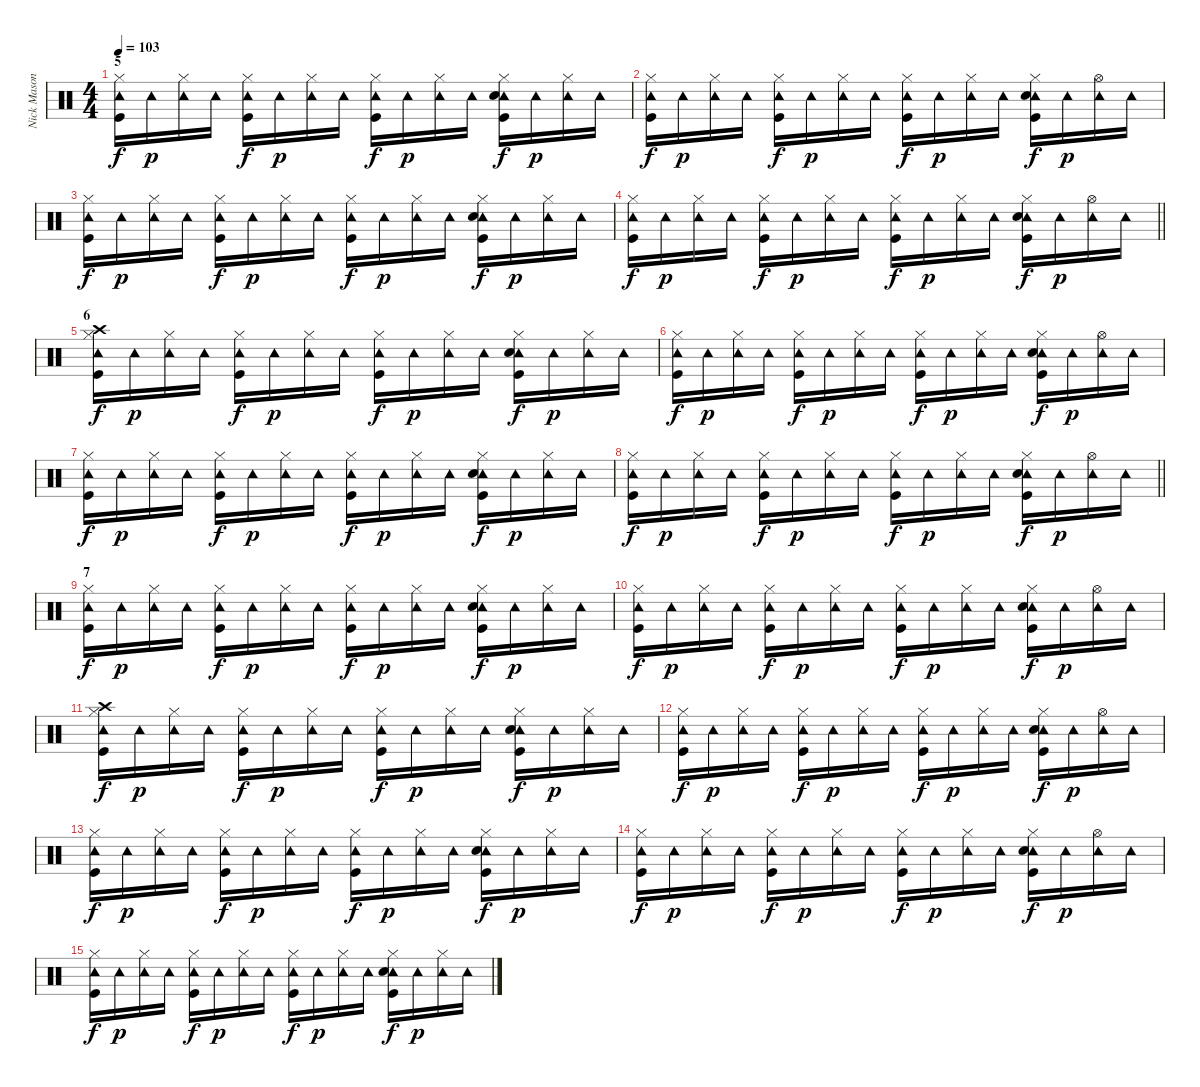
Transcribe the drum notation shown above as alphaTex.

\track ("Nick Mason" "Nick Mason") {instrument percussion}
\staff {score}
\articulation defaults
\ts (4 4)
\section ("" "5")
\tempo 103
\clef neutral
\ks c
("Tambourine (hit)" "Kick (hit)" "Hi-Hat (closed)").16{dy f} "Tambourine (hit)".16{dy p} ("Tambourine (hit)" "Hi-Hat (closed)").16 "Tambourine (hit)".16 ("Tambourine (hit)" "Kick (hit)" "Hi-Hat (closed)").16{dy f} "Tambourine (hit)".16{dy p} ("Tambourine (hit)" "Hi-Hat (closed)").16 "Tambourine (hit)".16 ("Tambourine (hit)" "Kick (hit)" "Hi-Hat (closed)").16{dy f} "Tambourine (hit)".16{dy p} ("Tambourine (hit)" "Hi-Hat (closed)").16 "Tambourine (hit)".16 ("Tambourine (hit)" "Kick (hit)" "Snare (hit) 2" "Hi-Hat (closed)").16{dy f} "Tambourine (hit)".16{dy p} ("Tambourine (hit)" "Hi-Hat (closed)").16 "Tambourine (hit)".16 |
("Tambourine (hit)" "Kick (hit)" "Hi-Hat (closed)").16{dy f} "Tambourine (hit)".16{dy p} ("Tambourine (hit)" "Hi-Hat (closed)").16 "Tambourine (hit)".16 ("Tambourine (hit)" "Kick (hit)" "Hi-Hat (closed)").16{dy f} "Tambourine (hit)".16{dy p} ("Tambourine (hit)" "Hi-Hat (closed)").16 "Tambourine (hit)".16 ("Tambourine (hit)" "Kick (hit)" "Hi-Hat (closed)").16{dy f} "Tambourine (hit)".16{dy p} ("Tambourine (hit)" "Hi-Hat (closed)").16 "Tambourine (hit)".16 ("Tambourine (hit)" "Kick (hit)" "Snare (hit) 2" "Hi-Hat (closed)").16{dy f} "Tambourine (hit)".16{dy p} ("Tambourine (hit)" "Hi-Hat (open)").16 "Tambourine (hit)".16 |
("Tambourine (hit)" "Kick (hit)" "Hi-Hat (closed)").16{dy f} "Tambourine (hit)".16{dy p} ("Tambourine (hit)" "Hi-Hat (closed)").16 "Tambourine (hit)".16 ("Tambourine (hit)" "Kick (hit)" "Hi-Hat (closed)").16{dy f} "Tambourine (hit)".16{dy p} ("Tambourine (hit)" "Hi-Hat (closed)").16 "Tambourine (hit)".16 ("Tambourine (hit)" "Kick (hit)" "Hi-Hat (closed)").16{dy f} "Tambourine (hit)".16{dy p} ("Tambourine (hit)" "Hi-Hat (closed)").16 "Tambourine (hit)".16 ("Tambourine (hit)" "Kick (hit)" "Snare (hit) 2" "Hi-Hat (closed)").16{dy f} "Tambourine (hit)".16{dy p} ("Tambourine (hit)" "Hi-Hat (closed)").16 "Tambourine (hit)".16 |
\barLineRight lightlight
("Tambourine (hit)" "Kick (hit)" "Hi-Hat (closed)").16{dy f} "Tambourine (hit)".16{dy p} ("Tambourine (hit)" "Hi-Hat (closed)").16 "Tambourine (hit)".16 ("Tambourine (hit)" "Kick (hit)" "Hi-Hat (closed)").16{dy f} "Tambourine (hit)".16{dy p} ("Tambourine (hit)" "Hi-Hat (closed)").16 "Tambourine (hit)".16 ("Tambourine (hit)" "Kick (hit)" "Hi-Hat (closed)").16{dy f} "Tambourine (hit)".16{dy p} ("Tambourine (hit)" "Hi-Hat (closed)").16 "Tambourine (hit)".16 ("Tambourine (hit)" "Kick (hit)" "Snare (hit) 2" "Hi-Hat (closed)").16{dy f} "Tambourine (hit)".16{dy p} ("Tambourine (hit)" "Hi-Hat (open)").16 "Tambourine (hit)".16 |
\section ("" "6")
("Tambourine (hit)" "Kick (hit)" "Hi-Hat (closed)" "Crash high (hit)").16{dy f} "Tambourine (hit)".16{dy p} ("Tambourine (hit)" "Hi-Hat (closed)").16 "Tambourine (hit)".16 ("Tambourine (hit)" "Kick (hit)" "Hi-Hat (closed)").16{dy f} "Tambourine (hit)".16{dy p} ("Tambourine (hit)" "Hi-Hat (closed)").16 "Tambourine (hit)".16 ("Tambourine (hit)" "Kick (hit)" "Hi-Hat (closed)").16{dy f} "Tambourine (hit)".16{dy p} ("Tambourine (hit)" "Hi-Hat (closed)").16 "Tambourine (hit)".16 ("Tambourine (hit)" "Kick (hit)" "Snare (hit) 2" "Hi-Hat (closed)").16{dy f} "Tambourine (hit)".16{dy p} ("Tambourine (hit)" "Hi-Hat (closed)").16 "Tambourine (hit)".16 |
("Tambourine (hit)" "Kick (hit)" "Hi-Hat (closed)").16{dy f} "Tambourine (hit)".16{dy p} ("Tambourine (hit)" "Hi-Hat (closed)").16 "Tambourine (hit)".16 ("Tambourine (hit)" "Kick (hit)" "Hi-Hat (closed)").16{dy f} "Tambourine (hit)".16{dy p} ("Tambourine (hit)" "Hi-Hat (closed)").16 "Tambourine (hit)".16 ("Tambourine (hit)" "Kick (hit)" "Hi-Hat (closed)").16{dy f} "Tambourine (hit)".16{dy p} ("Tambourine (hit)" "Hi-Hat (closed)").16 "Tambourine (hit)".16 ("Tambourine (hit)" "Kick (hit)" "Snare (hit) 2" "Hi-Hat (closed)").16{dy f} "Tambourine (hit)".16{dy p} ("Tambourine (hit)" "Hi-Hat (open)").16 "Tambourine (hit)".16 |
("Tambourine (hit)" "Kick (hit)" "Hi-Hat (closed)").16{dy f} "Tambourine (hit)".16{dy p} ("Tambourine (hit)" "Hi-Hat (closed)").16 "Tambourine (hit)".16 ("Tambourine (hit)" "Kick (hit)" "Hi-Hat (closed)").16{dy f} "Tambourine (hit)".16{dy p} ("Tambourine (hit)" "Hi-Hat (closed)").16 "Tambourine (hit)".16 ("Tambourine (hit)" "Kick (hit)" "Hi-Hat (closed)").16{dy f} "Tambourine (hit)".16{dy p} ("Tambourine (hit)" "Hi-Hat (closed)").16 "Tambourine (hit)".16 ("Tambourine (hit)" "Kick (hit)" "Snare (hit) 2" "Hi-Hat (closed)").16{dy f} "Tambourine (hit)".16{dy p} ("Tambourine (hit)" "Hi-Hat (closed)").16 "Tambourine (hit)".16 |
\barLineRight lightlight
("Tambourine (hit)" "Kick (hit)" "Hi-Hat (closed)").16{dy f} "Tambourine (hit)".16{dy p} ("Tambourine (hit)" "Hi-Hat (closed)").16 "Tambourine (hit)".16 ("Tambourine (hit)" "Kick (hit)" "Hi-Hat (closed)").16{dy f} "Tambourine (hit)".16{dy p} ("Tambourine (hit)" "Hi-Hat (closed)").16 "Tambourine (hit)".16 ("Tambourine (hit)" "Kick (hit)" "Hi-Hat (closed)").16{dy f} "Tambourine (hit)".16{dy p} ("Tambourine (hit)" "Hi-Hat (closed)").16 "Tambourine (hit)".16 ("Tambourine (hit)" "Kick (hit)" "Snare (hit) 2" "Hi-Hat (closed)").16{dy f} "Tambourine (hit)".16{dy p} ("Tambourine (hit)" "Hi-Hat (open)").16 "Tambourine (hit)".16 |
\section ("" "7")
("Tambourine (hit)" "Kick (hit)" "Hi-Hat (closed)").16{dy f} "Tambourine (hit)".16{dy p} ("Tambourine (hit)" "Hi-Hat (closed)").16 "Tambourine (hit)".16 ("Tambourine (hit)" "Kick (hit)" "Hi-Hat (closed)").16{dy f} "Tambourine (hit)".16{dy p} ("Tambourine (hit)" "Hi-Hat (closed)").16 "Tambourine (hit)".16 ("Tambourine (hit)" "Kick (hit)" "Hi-Hat (closed)").16{dy f} "Tambourine (hit)".16{dy p} ("Tambourine (hit)" "Hi-Hat (closed)").16 "Tambourine (hit)".16 ("Tambourine (hit)" "Kick (hit)" "Snare (hit) 2" "Hi-Hat (closed)").16{dy f} "Tambourine (hit)".16{dy p} ("Tambourine (hit)" "Hi-Hat (closed)").16 "Tambourine (hit)".16 |
("Tambourine (hit)" "Kick (hit)" "Hi-Hat (closed)").16{dy f} "Tambourine (hit)".16{dy p} ("Tambourine (hit)" "Hi-Hat (closed)").16 "Tambourine (hit)".16 ("Tambourine (hit)" "Kick (hit)" "Hi-Hat (closed)").16{dy f} "Tambourine (hit)".16{dy p} ("Tambourine (hit)" "Hi-Hat (closed)").16 "Tambourine (hit)".16 ("Tambourine (hit)" "Kick (hit)" "Hi-Hat (closed)").16{dy f} "Tambourine (hit)".16{dy p} ("Tambourine (hit)" "Hi-Hat (closed)").16 "Tambourine (hit)".16 ("Tambourine (hit)" "Kick (hit)" "Snare (hit) 2" "Hi-Hat (closed)").16{dy f} "Tambourine (hit)".16{dy p} ("Tambourine (hit)" "Hi-Hat (open)").16 "Tambourine (hit)".16 |
("Tambourine (hit)" "Kick (hit)" "Hi-Hat (closed)" "Crash high (hit)").16{dy f} "Tambourine (hit)".16{dy p} ("Tambourine (hit)" "Hi-Hat (closed)").16 "Tambourine (hit)".16 ("Tambourine (hit)" "Kick (hit)" "Hi-Hat (closed)").16{dy f} "Tambourine (hit)".16{dy p} ("Tambourine (hit)" "Hi-Hat (closed)").16 "Tambourine (hit)".16 ("Tambourine (hit)" "Kick (hit)" "Hi-Hat (closed)").16{dy f} "Tambourine (hit)".16{dy p} ("Tambourine (hit)" "Hi-Hat (closed)").16 "Tambourine (hit)".16 ("Tambourine (hit)" "Kick (hit)" "Snare (hit) 2" "Hi-Hat (closed)").16{dy f} "Tambourine (hit)".16{dy p} ("Tambourine (hit)" "Hi-Hat (closed)").16 "Tambourine (hit)".16 |
("Tambourine (hit)" "Kick (hit)" "Hi-Hat (closed)").16{dy f} "Tambourine (hit)".16{dy p} ("Tambourine (hit)" "Hi-Hat (closed)").16 "Tambourine (hit)".16 ("Tambourine (hit)" "Kick (hit)" "Hi-Hat (closed)").16{dy f} "Tambourine (hit)".16{dy p} ("Tambourine (hit)" "Hi-Hat (closed)").16 "Tambourine (hit)".16 ("Tambourine (hit)" "Kick (hit)" "Hi-Hat (closed)").16{dy f} "Tambourine (hit)".16{dy p} ("Tambourine (hit)" "Hi-Hat (closed)").16 "Tambourine (hit)".16 ("Tambourine (hit)" "Kick (hit)" "Snare (hit) 2" "Hi-Hat (closed)").16{dy f} "Tambourine (hit)".16{dy p} ("Tambourine (hit)" "Hi-Hat (open)").16 "Tambourine (hit)".16 |
("Tambourine (hit)" "Kick (hit)" "Hi-Hat (closed)").16{dy f} "Tambourine (hit)".16{dy p} ("Tambourine (hit)" "Hi-Hat (closed)").16 "Tambourine (hit)".16 ("Tambourine (hit)" "Kick (hit)" "Hi-Hat (closed)").16{dy f} "Tambourine (hit)".16{dy p} ("Tambourine (hit)" "Hi-Hat (closed)").16 "Tambourine (hit)".16 ("Tambourine (hit)" "Kick (hit)" "Hi-Hat (closed)").16{dy f} "Tambourine (hit)".16{dy p} ("Tambourine (hit)" "Hi-Hat (closed)").16 "Tambourine (hit)".16 ("Tambourine (hit)" "Kick (hit)" "Snare (hit) 2" "Hi-Hat (closed)").16{dy f} "Tambourine (hit)".16{dy p} ("Tambourine (hit)" "Hi-Hat (closed)").16 "Tambourine (hit)".16 |
("Tambourine (hit)" "Kick (hit)" "Hi-Hat (closed)").16{dy f} "Tambourine (hit)".16{dy p} ("Tambourine (hit)" "Hi-Hat (closed)").16 "Tambourine (hit)".16 ("Tambourine (hit)" "Kick (hit)" "Hi-Hat (closed)").16{dy f} "Tambourine (hit)".16{dy p} ("Tambourine (hit)" "Hi-Hat (closed)").16 "Tambourine (hit)".16 ("Tambourine (hit)" "Kick (hit)" "Hi-Hat (closed)").16{dy f} "Tambourine (hit)".16{dy p} ("Tambourine (hit)" "Hi-Hat (closed)").16 "Tambourine (hit)".16 ("Tambourine (hit)" "Kick (hit)" "Snare (hit) 2" "Hi-Hat (closed)").16{dy f} "Tambourine (hit)".16{dy p} ("Tambourine (hit)" "Hi-Hat (open)").16 "Tambourine (hit)".16 |
("Tambourine (hit)" "Kick (hit)" "Hi-Hat (closed)").16{dy f} "Tambourine (hit)".16{dy p} ("Tambourine (hit)" "Hi-Hat (closed)").16 "Tambourine (hit)".16 ("Tambourine (hit)" "Kick (hit)" "Hi-Hat (closed)").16{dy f} "Tambourine (hit)".16{dy p} ("Tambourine (hit)" "Hi-Hat (closed)").16 "Tambourine (hit)".16 ("Tambourine (hit)" "Kick (hit)" "Hi-Hat (closed)").16{dy f} "Tambourine (hit)".16{dy p} ("Tambourine (hit)" "Hi-Hat (closed)").16 "Tambourine (hit)".16 ("Tambourine (hit)" "Kick (hit)" "Snare (hit) 2" "Hi-Hat (closed)").16{dy f} "Tambourine (hit)".16{dy p} ("Tambourine (hit)" "Hi-Hat (closed)").16 "Tambourine (hit)".16
